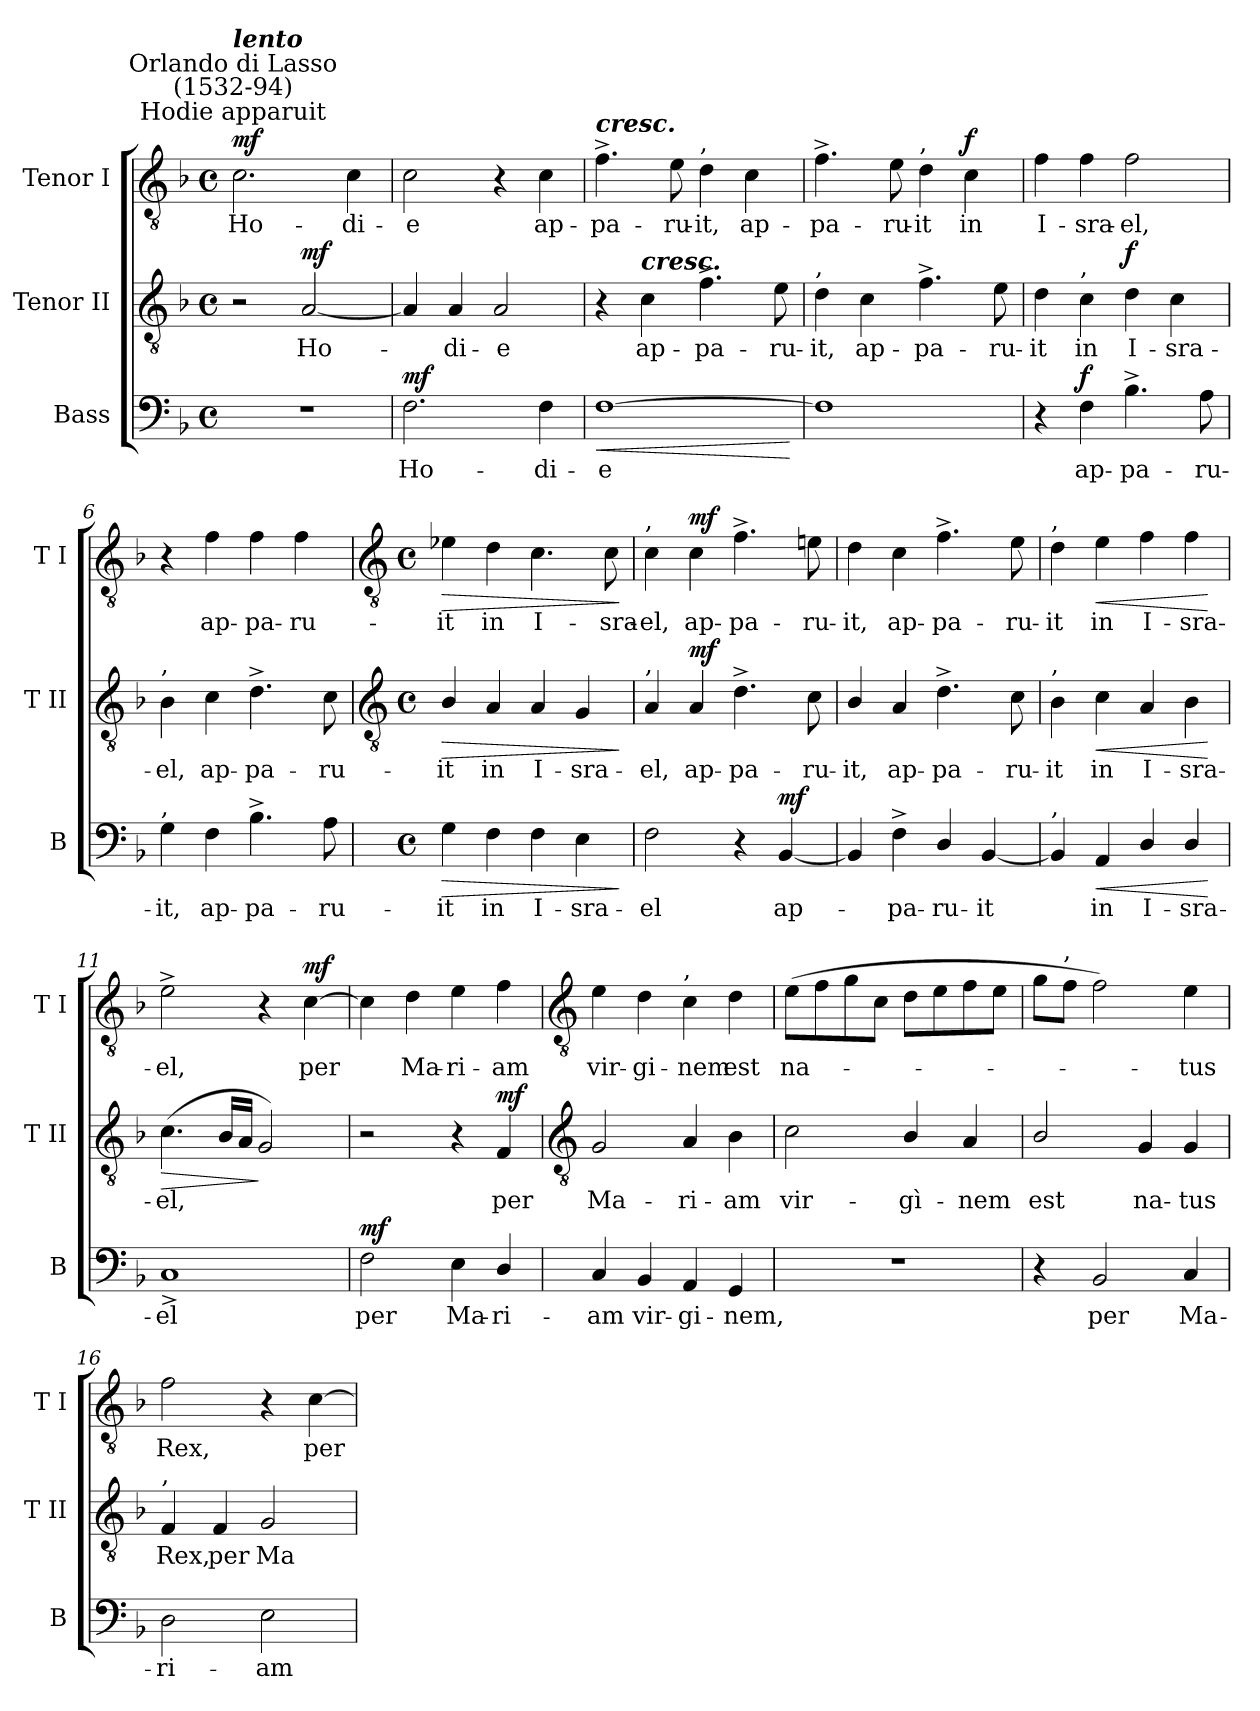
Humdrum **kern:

**kern	**text	**dynam	**kern	**text	**dynam	**kern	**text	**dynam
*part3	*part3	*part3	*part2	*part2	*part2	*part1	*part1	*part1
*staff3	*staff3	*staff3	*staff2	*staff2	*staff2	*staff1	*staff1	*staff1
*I"Bass	*	*	*I"Tenor II	*	*	*I"Tenor I	*	*
*I'B	*	*	*I'T II	*	*	*I'T I	*	*
*clefF4	*	*	*clefGv2	*	*	*clefGv2	*	*
*k[b-]	*	*	*k[b-]	*	*	*k[b-]	*	*
*F:	*	*	*F:	*	*	*F:	*	*
*M4/4	*	*	*M4/4	*	*	*M4/4	*	*
*met(c)	*	*	*met(c)	*	*	*met(c)	*	*
=1	=1	=1	=1	=1	=1	=1	=1	=1
!	!	!	!	!	!	!LO:TX:a:cj:t=Hodie apparuit	!	!
!	!	!	!	!	!	!LO:TX:a:cj:t=Orlando di Lasso\n(1532-94)	!	!
!	!	!	!	!	!	!LO:TX:a:Bi:t=lento	!	!
!	!	!	!	!	!	!	!LO:LY:b	!LO:DY:b
1r	.	.	2r	.	.	2.c	Ho-	mf
!	!	!	!	!LO:LY:b	!LO:DY:b	!	!	!
.	.	.	[2A	Ho-	mf	.	.	.
!	!	!	!	!	!	!	!LO:LY:b	!
.	.	.	.	.	.	4c	-di-	.
=2	=2	=2	=2	=2	=2	=2	=2	=2
!	!LO:LY:b	!LO:DY:b	!	!	!	!	!LO:LY:b	!
2.F	Ho-	mf	4A]	.	.	2c	-e	.
!	!	!	!	!LO:LY:b	!	!	!	!
.	.	.	4A	di-	.	.	.	.
!	!	!	!	!LO:LY:b	!	!	!	!
.	.	.	2A	-e	.	4r	.	.
!	!LO:LY:b	!	!	!	!	!	!LO:LY:b	!
4F	-di-	.	.	.	.	4c	ap-	.
=3	=3	=3	=3	=3	=3	=3	=3	=3
!	!	!	!	!	!	!LO:TX:a:Bi:t=cresc.	!	!
!	!LO:LY:b	!LO:HP:b	!	!	!	!	!LO:LY:b	!
[1F	-e	<	4r	.	.	4.f^	-pa-	.
!	!	!	!LO:TX:a:Bi:t=cresc.	!	!	!	!	!
!	!	!	!	!LO:LY:b	!	!	!	!
.	.	.	4c	ap-	.	.	.	.
!	!	!	!	!	!	!	!LO:LY:b	!
.	.	.	.	.	.	8e	-ru-	.
!	!	!	!	!	!	!LO:TX:a:t=,	!	!
!	!	!	!	!LO:LY:b	!	!	!LO:LY:b	!
.	.	.	4.f^	-pa-	.	4d	-it,	.
!	!	!	!	!	!	!	!LO:LY:b	!
.	.	.	.	.	.	4c	ap-	.
!	!	!	!	!LO:LY:b	!	!	!	!
.	.	.	8e	-ru-	.	.	.	.
.	.	[	.	.	.	.	.	.
=4	=4	=4	=4	=4	=4	=4	=4	=4
!	!	!	!LO:TX:a:t=,	!	!	!	!	!
!	!	!	!	!LO:LY:b	!	!	!LO:LY:b	!
1F]	.	.	4d	-it,	.	4.f^	-pa-	.
!	!	!	!	!LO:LY:b	!	!	!	!
.	.	.	4c	ap-	.	.	.	.
!	!	!	!	!	!	!	!LO:LY:b	!
.	.	.	.	.	.	8e	-ru-	.
!	!	!	!	!	!	!LO:TX:a:t=,	!	!
!	!	!	!	!LO:LY:b	!	!	!LO:LY:b	!
.	.	.	4.f^	-pa-	.	4d	-it	.
!	!	!	!	!	!	!	!LO:LY:b	!LO:DY:b
.	.	.	.	.	.	4c	in	f
!	!	!	!	!LO:LY:b	!	!	!	!
.	.	.	8e	-ru-	.	.	.	.
=5	=5	=5	=5	=5	=5	=5	=5	=5
!	!	!	!	!LO:LY:b	!	!	!LO:LY:b	!
4r	.	.	4d	-it	.	4f	I-	.
!	!	!	!LO:TX:a:t=,	!	!	!	!	!
!	!LO:LY:b	!LO:DY:b	!	!LO:LY:b	!	!	!LO:LY:b	!
4F	ap-	f	4c	in	.	4f	-sra-	.
!	!LO:LY:b	!	!	!LO:LY:b	!LO:DY:b	!	!LO:LY:b	!
4.B-^	-pa-	.	4d	I-	f	2f	-el,	.
!	!	!	!	!LO:LY:b	!	!	!	!
.	.	.	4c	-sra-	.	.	.	.
!	!LO:LY:b	!	!	!	!	!	!	!
8A	-ru-	.	.	.	.	.	.	.
=6	=6	=6	=6	=6	=6	=6	=6	=6
!	!	!	!LO:TX:a:t=,	!	!	!	!	!
!LO:TX:a:t=,	!	!	!	!	!	!	!	!
!	!LO:LY:b	!	!	!LO:LY:b	!	!	!	!
4G	-it,	.	4B-	-el,	.	4r	.	.
!	!LO:LY:b	!	!	!LO:LY:b	!	!	!LO:LY:b	!
4F	ap-	.	4c	ap-	.	4f	ap-	.
!	!LO:LY:b	!	!	!LO:LY:b	!	!	!LO:LY:b	!
4.B-^	-pa-	.	4.d^	-pa-	.	4f	-pa-	.
!	!	!	!	!	!	!	!LO:LY:b	!
.	.	.	.	.	.	4f	-ru-	.
!	!LO:LY:b	!	!	!LO:LY:b	!	!	!	!
8A	-ru-	.	8c	-ru-	.	.	.	.
!!LO:LB:g=z
=7	=7	=7	=7	=7	=7	=7	=7	=7
*	*	*	*clefGv2	*	*	*clefGv2	*	*
*M4/4	*	*	*M4/4	*	*	*M4/4	*	*
*met(c)	*	*	*met(c)	*	*	*met(c)	*	*
!	!LO:LY:b	!LO:HP:b	!	!LO:LY:b	!LO:HP:b	!	!LO:LY:b	!LO:HP:b
4G	-it	>	4B-/	-it	>	4e-X	-it	>
!	!LO:LY:b	!	!	!LO:LY:b	!	!	!LO:LY:b	!
4F	in	.	4A	in	.	4d	in	.
!	!LO:LY:b	!	!	!LO:LY:b	!	!	!LO:LY:b	!
4F	I-	.	4A	I-	.	4.c	I-	.
!	!LO:LY:b	!	!	!LO:LY:b	!	!	!	!
4E	-sra-	.	4G	-sra-	.	.	.	.
!	!	!	!	!	!	!	!LO:LY:b	!
.	.	.	.	.	.	8c	-sra-	.
.	.	]	.	.	]	.	.	]
=8	=8	=8	=8	=8	=8	=8	=8	=8
!	!	!	!	!	!	!LO:TX:a:t=,	!	!
!	!	!	!LO:TX:a:t=,	!	!	!	!	!
!	!LO:LY:b	!	!	!LO:LY:b	!	!	!LO:LY:b	!
2F	-el	.	4A	-el,	.	4c	-el,	.
!	!	!	!	!LO:LY:b	!LO:DY:b	!	!LO:LY:b	!LO:DY:b
.	.	.	4A	ap-	mf	4c	ap-	mf
!	!	!	!	!LO:LY:b	!	!	!LO:LY:b	!
4r	.	.	4.d^	-pa-	.	4.f^	-pa-	.
!	!LO:LY:b	!LO:DY:b	!	!	!	!	!	!
[4BB-	ap-	mf	.	.	.	.	.	.
!	!	!	!	!LO:LY:b	!	!	!LO:LY:b	!
.	.	.	8c	-ru-	.	8en	-ru-	.
=9	=9	=9	=9	=9	=9	=9	=9	=9
!	!	!	!	!LO:LY:b	!	!	!LO:LY:b	!
4BB-]	.	.	4B-/	-it,	.	4d	-it,	.
!	!LO:LY:b	!	!	!LO:LY:b	!	!	!LO:LY:b	!
4F^	pa-	.	4A	ap-	.	4c	ap-	.
!	!LO:LY:b	!	!	!LO:LY:b	!	!	!LO:LY:b	!
4D/	-ru-	.	4.d^	-pa-	.	4.f^	-pa-	.
!	!LO:LY:b	!	!	!	!	!	!	!
[4BB-	-it	.	.	.	.	.	.	.
!	!	!	!	!LO:LY:b	!	!	!LO:LY:b	!
.	.	.	8c	-ru-	.	8e	-ru-	.
=10	=10	=10	=10	=10	=10	=10	=10	=10
!	!	!	!	!	!	!LO:TX:a:t=,	!	!
!	!	!	!LO:TX:a:t=,	!	!	!	!	!
!LO:TX:a:t=,	!	!	!	!	!	!	!	!
!	!	!	!	!LO:LY:b	!	!	!LO:LY:b	!
4BB-]	.	.	4B-	-it	.	4d	-it	.
!	!LO:LY:b	!LO:HP:b	!	!LO:LY:b	!LO:HP:b	!	!LO:LY:b	!LO:HP:b
4AA	in	<	4c	in	<	4e	in	<
!	!LO:LY:b	!	!	!LO:LY:b	!	!	!LO:LY:b	!
4D/	I-	.	4A	I-	.	4f	I-	.
!	!LO:LY:b	!	!	!LO:LY:b	!	!	!LO:LY:b	!
4D/	-sra-	.	4B-	-sra-	.	4f	-sra-	.
.	.	[	.	.	[	.	.	[
=11	=11	=11	=11	=11	=11	=11	=11	=11
!	!LO:LY:b	!	!	!LO:LY:b	!LO:HP:b	!	!LO:LY:b	!
1C^	-el	.	(<4.c	-el,	>	2e^	-el,	.
.	.	.	16B-LL	.	.	.	.	.
.	.	.	16AJJ	.	.	.	.	.
.	.	.	2G)	.	]	4r	.	.
!	!	!	!	!	!	!	!LO:LY:b	!LO:DY:b
.	.	.	.	.	.	[4c	per	mf
=12	=12	=12	=12	=12	=12	=12	=12	=12
!	!LO:LY:b	!LO:DY:b	!	!	!	!	!	!
2F	per	mf	2r	.	.	4c]	.	.
!	!	!	!	!	!	!	!LO:LY:b	!
.	.	.	.	.	.	4d	Ma-	.
!	!LO:LY:b	!	!	!	!	!	!LO:LY:b	!
4E	Ma-	.	4r	.	.	4e	-ri-	.
!	!LO:LY:b	!	!	!LO:LY:b	!LO:DY:b	!	!LO:LY:b	!
4D/	-ri-	.	4F	per	mf	4f	-am	.
!!LO:LB:g=z
=13	=13	=13	=13	=13	=13	=13	=13	=13
*	*	*	*clefGv2	*	*	*clefGv2	*	*
!	!LO:LY:b	!	!	!LO:LY:b	!	!	!LO:LY:b	!
4C	-am	.	2G	Ma-	.	4e	vir-	.
!	!LO:LY:b	!	!	!	!	!	!LO:LY:b	!
4BB-	vir-	.	.	.	.	4d	-gi-	.
!	!	!	!	!	!	!LO:TX:a:t=,	!	!
!	!LO:LY:b	!	!	!LO:LY:b	!	!	!LO:LY:b	!
4AA	-gi-	.	4A	-ri-	.	4c	-nem	.
!	!LO:LY:b	!	!	!LO:LY:b	!	!	!LO:LY:b	!
4GG	-nem,	.	4B-	-am	.	4d	est	.
=14	=14	=14	=14	=14	=14	=14	=14	=14
!	!	!	!	!LO:LY:b	!	!	!LO:LY:b	!
1r	.	.	2c	vir-	.	(>8eL	na-	.
.	.	.	.	.	.	8f	.	.
.	.	.	.	.	.	8g	.	.
.	.	.	.	.	.	8cJ	.	.
!	!	!	!	!LO:LY:b	!	!	!	!
.	.	.	4B-/	-gì-	.	8dL	.	.
.	.	.	.	.	.	8e	.	.
!	!	!	!	!LO:LY:b	!	!	!	!
.	.	.	4A	-nem	.	8f	.	.
.	.	.	.	.	.	8eJ	.	.
=15	=15	=15	=15	=15	=15	=15	=15	=15
!	!	!	!	!LO:LY:b	!	!	!	!
4r	.	.	2B-/	est	.	8gL	.	.
!	!	!	!	!	!	!LO:TX:a:t=,	!	!
.	.	.	.	.	.	8fJ	.	.
!	!LO:LY:b	!	!	!	!	!	!	!
2BB-	per	.	.	.	.	2f)	.	.
!	!	!	!	!LO:LY:b	!	!	!	!
.	.	.	4G	na-	.	.	.	.
!	!LO:LY:b	!	!	!LO:LY:b	!	!	!LO:LY:b	!
4C	Ma-	.	4G	-tus	.	4e	-tus	.
=16	=16	=16	=16	=16	=16	=16	=16	=16
!	!	!	!LO:TX:a:t=,	!	!	!	!	!
!	!LO:LY:b	!	!	!LO:LY:b	!	!	!LO:LY:b	!
2D	-ri-	.	4F	Rex,	.	2f	Rex,	.
!	!	!	!	!LO:LY:b	!	!	!	!
.	.	.	4F	per	.	.	.	.
!	!LO:LY:b	!	!	!LO:LY:b	!	!	!	!
2E	-am	.	2G	Ma-	.	4r	.	.
!	!	!	!	!	!	!	!LO:LY:b	!
.	.	.	.	.	.	[4c	per	.
=	=	=	=	=	=	=	=	=
*-	*-	*-	*-	*-	*-	*-	*-	*-
